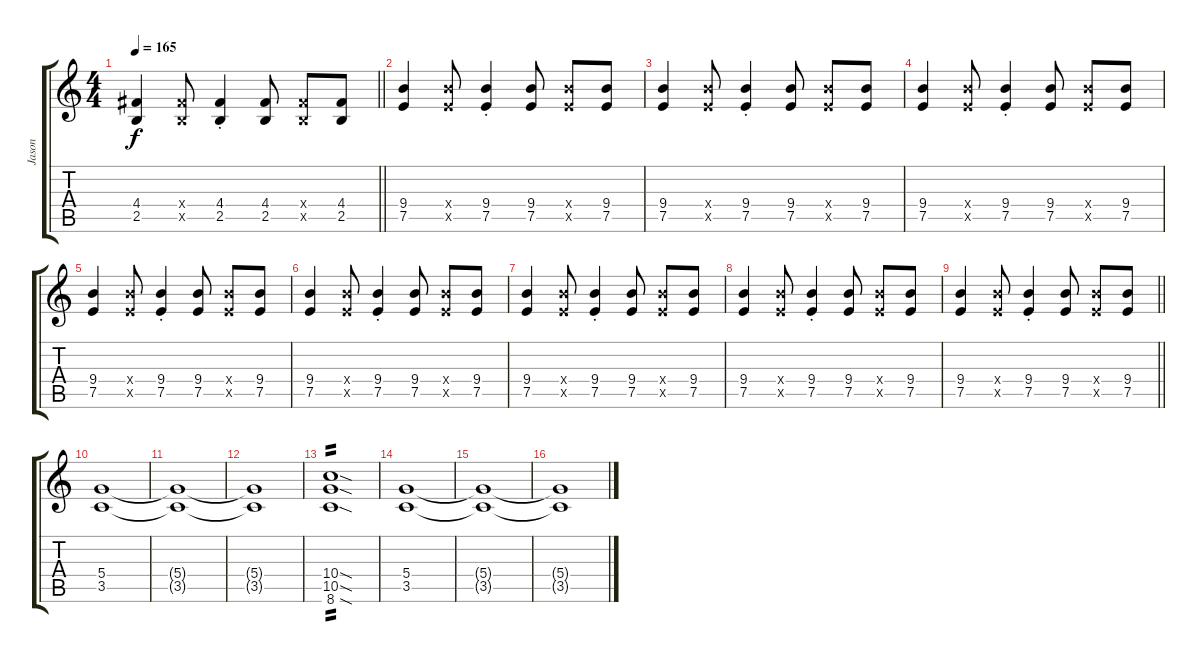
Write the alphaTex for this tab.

\track ("Jason" "Jason") {instrument overdrivenguitar}
\staff {score tabs}
\tuning (E4 B3 G3 D3 A2 E2) {hide}
\ts (4 4)
\tempo 165
\clef g2
\barLineRight lightlight
\ks c
(4.4 2.5).4{dy f} (4.4{x} 2.5{x}).8 (4.4{st} 2.5{st}).4 (4.4 2.5).8 (4.4{x} 2.5{x}).8 (4.4 2.5).8 |
(9.4 7.5).4 (9.4{x} 7.5{x}).8 (9.4{st} 7.5{st}).4 (9.4 7.5).8 (9.4{x} 7.5{x}).8 (9.4 7.5).8 |
(9.4 7.5).4 (9.4{x} 7.5{x}).8 (9.4{st} 7.5{st}).4 (9.4 7.5).8 (9.4{x} 7.5{x}).8 (9.4 7.5).8 |
(9.4 7.5).4 (9.4{x} 7.5{x}).8 (9.4{st} 7.5{st}).4 (9.4 7.5).8 (9.4{x} 7.5{x}).8 (9.4 7.5).8 |
(9.4 7.5).4 (9.4{x} 7.5{x}).8 (9.4{st} 7.5{st}).4 (9.4 7.5).8 (9.4{x} 7.5{x}).8 (9.4 7.5).8 |
(9.4 7.5).4 (9.4{x} 7.5{x}).8 (9.4{st} 7.5{st}).4 (9.4 7.5).8 (9.4{x} 7.5{x}).8 (9.4 7.5).8 |
(9.4 7.5).4 (9.4{x} 7.5{x}).8 (9.4{st} 7.5{st}).4 (9.4 7.5).8 (9.4{x} 7.5{x}).8 (9.4 7.5).8 |
(9.4 7.5).4 (9.4{x} 7.5{x}).8 (9.4{st} 7.5{st}).4 (9.4 7.5).8 (9.4{x} 7.5{x}).8 (9.4 7.5).8 |
\barLineRight lightlight
(9.4 7.5).4 (9.4{x} 7.5{x}).8 (9.4{st} 7.5{st}).4 (9.4 7.5).8 (9.4{x} 7.5{x}).8 (9.4 7.5).8 |
(5.4 3.5).1 |
(5.4{t} 3.5{t}).1 |
(5.4{t} 3.5{t}).1 |
(10.4{sod} 10.5{sod} 8.6{sod}).1{tp 2} |
(5.4 3.5).1 |
(5.4{t} 3.5{t}).1 |
(5.4{t} 3.5{t}).1
